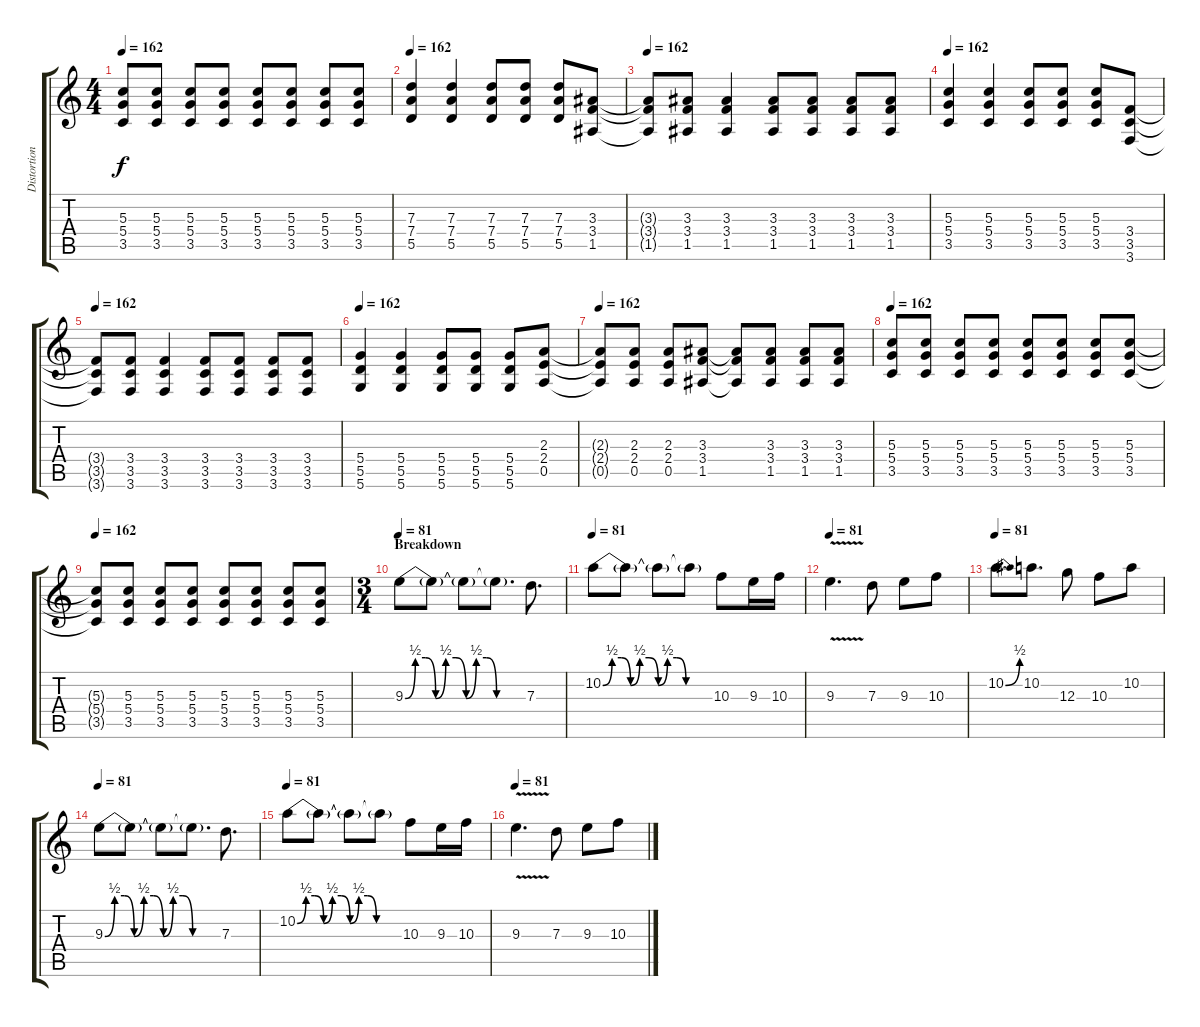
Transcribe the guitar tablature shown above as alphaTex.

\track ("Distortion Guitar" "Distortion") {instrument distortionguitar}
\staff {score tabs}
\tuning (E4 B3 G3 D3 A2 D2) {hide}
\ts (4 4)
\tempo 162
\clef g2
\ks c
(5.3{t} 5.4{t} 3.5{t}).8{dy f} (5.3 5.4 3.5).8 (5.3 5.4 3.5).8 (5.3 5.4 3.5).8 (5.3 5.4 3.5).8 (5.3 5.4 3.5).8 (5.3 5.4 3.5).8 (5.3 5.4 3.5).8 |
\tempo 162
(7.3 7.4 5.5).4 (7.3 7.4 5.5).4 (7.3 7.4 5.5).8 (7.3 7.4 5.5).8 (7.3 7.4 5.5).8 (3.3 3.4 1.5).8 |
\tempo 162
(3.3{t} 3.4{t} 1.5{t}).8 (3.3 3.4 1.5).8 (3.3 3.4 1.5).4 (3.3 3.4 1.5).8 (3.3 3.4 1.5).8 (3.3 3.4 1.5).8 (3.3 3.4 1.5).8 |
\tempo 162
(5.3 5.4 3.5).4 (5.3 5.4 3.5).4 (5.3 5.4 3.5).8 (5.3 5.4 3.5).8 (5.3 5.4 3.5).8 (3.4 3.5 3.6).8 |
\tempo 162
(3.4{t} 3.5{t} 3.6{t}).8 (3.4 3.5 3.6).8 (3.4 3.5 3.6).4 (3.4 3.5 3.6).8 (3.4 3.5 3.6).8 (3.4 3.5 3.6).8 (3.4 3.5 3.6).8 |
\tempo 162
(5.4 5.5 5.6).4 (5.4 5.5 5.6).4 (5.4 5.5 5.6).8 (5.4 5.5 5.6).8 (5.4 5.5 5.6).8 (2.3 2.4 0.5).8 |
\tempo 162
(2.3{t} 2.4{t} 0.5{t}).8 (2.3 2.4 0.5).8 (2.3 2.4 0.5).8 (3.3 3.4 1.5).8 (3.3{t} 3.4{t} 1.5{t}).8 (3.3 3.4 1.5).8 (3.3 3.4 1.5).8 (3.3 3.4 1.5).8 |
\tempo 162
(5.3 5.4 3.5).8 (5.3 5.4 3.5).8 (5.3 5.4 3.5).8 (5.3 5.4 3.5).8 (5.3 5.4 3.5).8 (5.3 5.4 3.5).8 (5.3 5.4 3.5).8 (5.3 5.4 3.5).8 |
\tempo 162
(5.3{t} 5.4{t} 3.5{t}).8 (5.3 5.4 3.5).8 (5.3 5.4 3.5).8 (5.3 5.4 3.5).8 (5.3 5.4 3.5).8 (5.3 5.4 3.5).8 (5.3 5.4 3.5).8 (5.3 5.4 3.5).8 |
\ts (3 4)
\section ("" "Breakdown")
\tempo 81
9.3{be (custom 0 0 5 2 10 2 15 0 20 2 25 2 30 0 35 2 40 2 45 0 60 0)}.8 9.3{t}.8 9.3{t}.8 9.3{t}.8{d} 7.3.8{d} |
\tempo 81
10.2{be (custom 0 0 5 2 10 2 15 0 20 2 25 2 30 0 35 2 40 2 45 0 60 0)}.8 10.2{t}.8 10.2{t}.8 10.2{t}.8 10.3.8 9.3.16 10.3.16 |
\tempo 81
9.3{v}.4{d} 7.3.8 9.3.8 10.3.8 |
\tempo 81
10.2{be (bend 0 0 60 2)}.8{d} 10.2.8{d} 12.3.8 10.3.8 10.2.8 |
\tempo 81
9.3{be (custom 0 0 5 2 10 2 15 0 20 2 25 2 30 0 35 2 40 2 45 0 60 0)}.8 9.3{t}.8 9.3{t}.8 9.3{t}.8{d} 7.3.8{d} |
\tempo 81
10.2{be (custom 0 0 5 2 10 2 15 0 20 2 25 2 30 0 35 2 40 2 45 0 60 0)}.8 10.2{t}.8 10.2{t}.8 10.2{t}.8 10.3.8 9.3.16 10.3.16 |
\tempo 81
9.3{v}.4{d} 7.3.8 9.3.8 10.3.8
